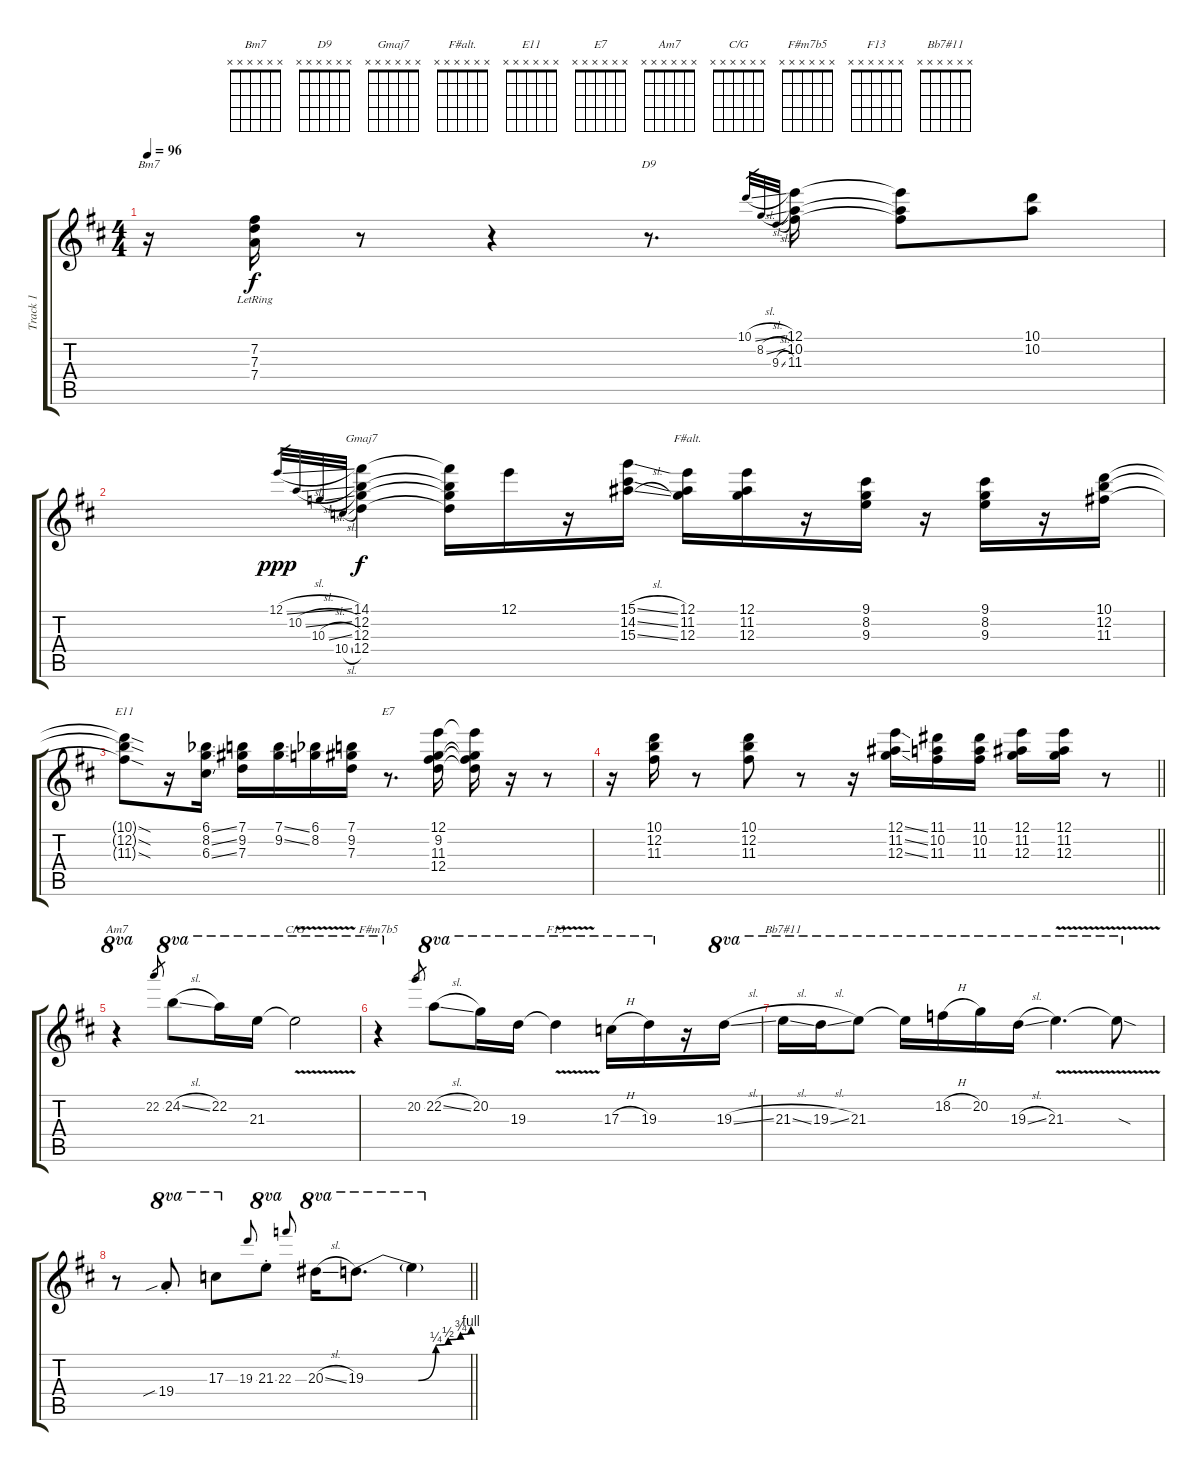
\track ("Track 1" "Track 1") {instrument electricguitarjazz}
\staff {score tabs}
\tuning (E4 B3 G3 D3 A2 E2) {hide}
\chord ("Bm7" x x x x x x)
\chord ("D9" x x x x x x)
\chord ("Gmaj7" x x x x x x)
\chord ("F#alt." x x x x x x)
\chord ("E11" x x x x x x)
\chord ("E7" x x x x x x)
\chord ("Am7" x x x x x x)
\chord ("C/G" x x x x x x)
\chord ("F#m7b5" x x x x x x)
\chord ("F13" x x x x x x)
\chord ("Bb7#11" x x x x x x)
\ts (4 4)
\tempo 96
\clef g2
\ks d
r.16{ch "Bm7" dy f} (7.2{lr} 7.3{lr} 7.4{lr}).16 r.8 r.4 r.8{d ch "D9"} 10.1{sl}.32{gr} 8.2{sl}.32{gr} 9.3{sl}.32{gr} (12.1 10.2 11.3).16 (12.1{t} 10.2{t} 11.3{t}).8 (10.1 10.2).8 |
12.1{sl}.32{gr dy ppp} 10.2{sl}.32{gr} 10.3{sl}.32{gr} 10.4{sl}.32{gr} (14.1 12.2 12.3 12.4).4{ch "Gmaj7" dy f} (14.1{t} 12.2{t} 12.3{t} 12.4{t}).16 12.1.16 r.16 (15.1{sl} 14.2{sl} 15.3{sl}).16 (12.1 11.2 12.3).16{ch "F#alt."} (12.1 11.2 12.3).16 r.16 (9.1 8.2 9.3).16 r.16 (9.1 8.2 9.3).16 r.16 (10.1 12.2 11.3).16 |
(10.1{sod t} 12.2{sod t} 11.3{sod t}).8{ch "E11"} r.16 (6.1{ss acc b} 8.2{ss} 6.3{ss}).16 (7.1 9.2 7.3).16 (7.1{ss} 9.2{ss}).16 (6.1{acc b} 8.2).16 (7.1 9.2 7.3).16 r.8{d ch "E7"} (12.1 9.2 11.3 12.4).16 (12.1{t} 9.2{t} 11.3{t} 12.4{t}).16 r.16 r.8 |
\barLineRight lightlight
r.16 (10.1 12.2 11.3).16 r.8 (10.1 12.2 11.3).8 r.8 r.16 (12.1{ss} 11.2{ss} 12.3{ss}).16 (11.1 10.2 11.3).16 (11.1 10.2 11.3).16 (12.1 11.2 12.3).16 (12.1 11.2 12.3).16 r.8 |
r.4{ch "Am7" ot 8va instrument distortionguitar} 22.2.8{gr} 24.2{sl}.8{ot 8va} 22.2.16{ot 8va} 21.3.16{ot 8va} 21.3{v t}.2{ch "C/G" ot 8va} |
r.4{ch "F#m7b5" ot 8va} 20.2.8{gr} 22.2{sl}.8{ot 8va} 20.2.16{ot 8va} 19.3.16{ot 8va} 19.3{v t}.4{ch "F13" ot 8va} 17.3{h}.16{ot 8va} 19.3.16{ot 8va} r.16 19.3{sl}.16{ot 8va} |
21.3{sl}.16{ch "Bb7#11" ot 8va} 19.3{sl}.16{ot 8va} 21.3.8{ot 8va} 21.3{t}.16{ot 8va} 18.2{h}.16{ot 8va} 20.2.16{ot 8va} 19.3{sl}.16{ot 8va} 21.3{v}.4{d ot 8va} 21.3{sod t}.8{ot 8va} |
\barLineRight lightlight
r.8 19.4{sib st}.8{ot 8va} 17.3.8{ot 8va} 19.3.8{gr onbeat} 21.3{st}.8{ot 8va} 22.3.8{gr onbeat} 20.3{sl}.16{ot 8va} 19.3{be (custom 0 0 15 0 30 0 40 1 47 2 54 3 60 4)}.8{d ot 8va} 19.3{t}.4{ot 8va}
